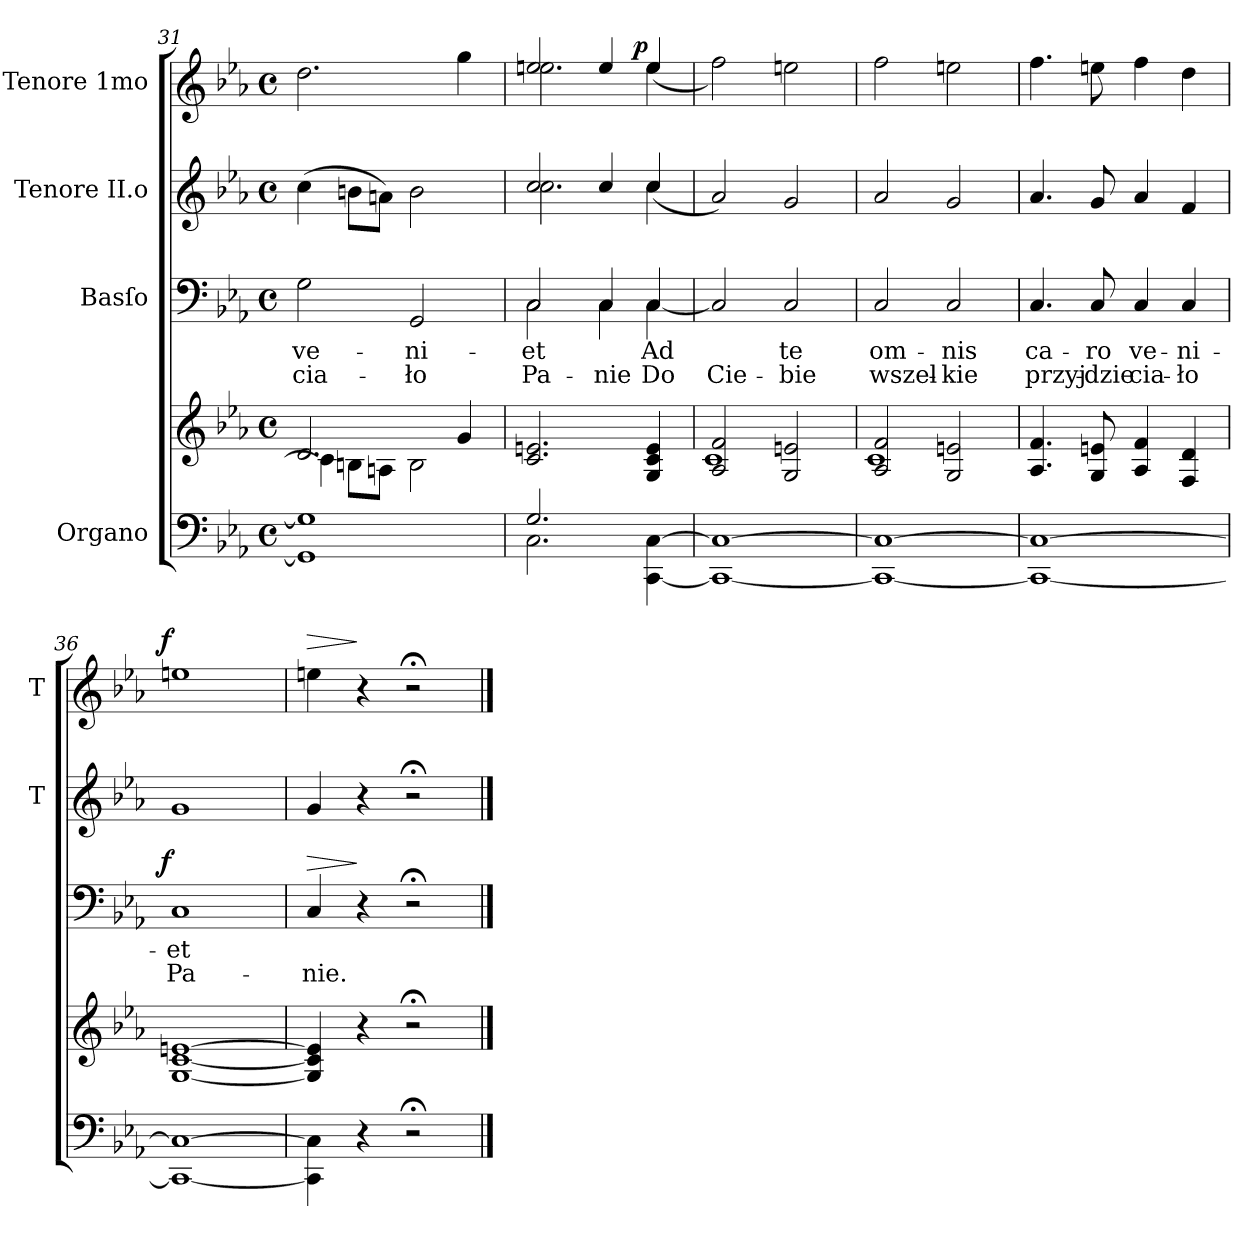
**kern	**kern	**kern	**text	**text	**dynam	**kern	**kern	**dynam
*part4	*part4	*part3	*part3	*part3	*part3	*part2	*part1	*part1
*staff5	*staff4	*staff3	*staff3	*staff3	*staff3	*staff2	*staff1	*staff1
*I"Organo	*	*I"Basſo	*	*	*	*I"Tenore II.o	*I"Tenore 1mo	*
*	*	*	*	*	*	*I'T	*I'T	*
*clefF4	*clefG2	*clefF4	*	*	*	*	*	*
*	*	*	*	*	*	*ITrd7c12	*ITrd7c12	*
*k[b-e-a-]	*k[b-e-a-]	*k[b-e-a-]	*	*	*	*k[b-e-a-]	*k[b-e-a-]	*
*M4/4	*M4/4	*M4/4	*	*	*	*M4/4	*M4/4	*
*met(c)	*met(c)	*met(c)	*	*	*	*met(c)	*met(c)	*
=31	=31	=31	=31	=31	=31	=31	=31	=31
*	*^	*	*	*	*	*	*	*
1GG] 1G]	2.d/	4c\]	2G\	ve-	cia-	.	(4c\	2.d\	.
.	.	8Bn\L	.	.	.	.	8Bn\L	.	.
.	.	8An\J	.	.	.	.	8An\J)	.	.
.	.	2B\	2GG/	-ni-	-ło	.	2B\	.	.
.	4g/	.	.	.	.	.	.	4g\	.
*	*v	*v	*	*	*	*	*	*	*
=32	=32	=32	=32	=32	=32	=32	=32	=32
*^	*	*	*	*	*	*	*	*
!	!	!	!LO:N:vis=2.	!	!	!	!	!	!
*	*	*	*^	*	*	*	*^	*^	*
2.G/	2.C\	2.c/ 2.en/	2C/	2C\	-et	Pa-	.	2c/	2.c\	2en/	2.e\	.
.	.	.	4C/	4C\	.	-nie	.	4c/	.	4e/	.	.
!	!	!	!	!	!	!	!	!	!	!	!	!LO:DY:a:rj
4ryy	[4CC\ [>4C\	4G/ 4c/ 4e/	4C\	[4C/	Ad	Do	.	4c\	(>4c/	4e\	(>4e/	p
*	*	*	*v	*v	*	*	*	*	*	*v	*v	*
*v	*v	*	*	*	*	*	*v	*v	*	*
=33	=33	=33	=33	=33	=33	=33	=33	=33
*	*^	*	*	*	*	*	*	*
1CC_ 1C_>	2A-/ 2f/	1c	2C/]	.	Cie-	.	2A-/)	2f\)	.
.	2G/ 2en/	.	2C/	te	-bie	.	2G/	2en\	.
=34	=34	=34	=34	=34	=34	=34	=34	=34	=34
1CC_ 1C_>	2A-/ 2f/	1c	2C/	om-	wszel-	.	2A-/	2f\	.
.	2G/ 2en/	.	2C/	-nis	-kie	.	2G/	2en\	.
*	*v	*v	*	*	*	*	*	*	*
=35	=35	=35	=35	=35	=35	=35	=35	=35
1CC_ 1C_>	4.A-/ 4.f/	4.C/	ca-	przyj-	.	4.A-/	4.f\	.
.	8G/ 8en/	8C/	-ro	-dzie	.	8G/	8en\	.
.	4A-/ 4f/	4C/	ve-	cia-	.	4A-/	4f\	.
.	4F/ 4d/	4C/	-ni-	-ło	.	4F/	4d\	.
=36	=36	=36	=36	=36	=36	=36	=36	=36
!	!	!	!	!	!LO:DY:a:rj	!	!	!LO:DY:a:rj
1CC_\ 1C_\	[1G/ [1c/ [1en/	1C	-et	Pa-	f	1G	1en	f
=37	=37	=37	=37	=37	=37	=37	=37	=37
!	!	!	!	!	!LO:HP:a	!	!	!LO:HP:a
4CC]\ 4C]\	4G]/ 4c]/ 4e]/	4C/	.	-nie.	>	4G/	4en\	>
4r	4r	4r	.	.	]	4r	4r	]
2r;<	2r;<	2r;<	.	.	.	2r;<	2r;<	.
==	==	==	==	==	==	==	==	==
*-	*-	*-	*-	*-	*-	*-	*-	*-
